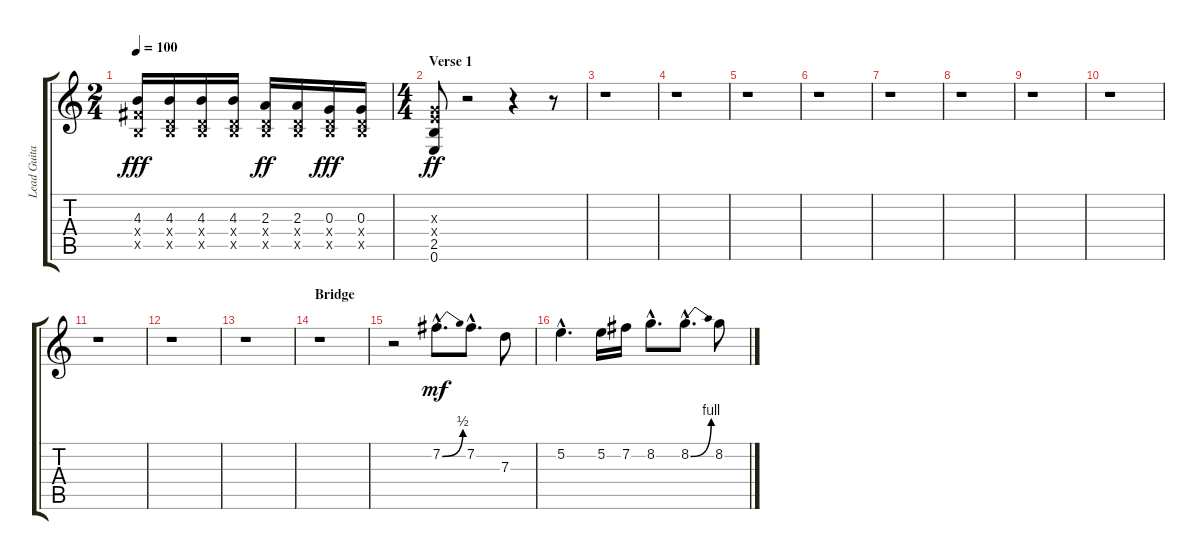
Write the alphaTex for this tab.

\track ("Lead Guitar 1" "Lead Guita") {instrument distortionguitar}
\staff {score tabs}
\tuning (E4 B3 G3 D3 A2 E2) {hide}
\ts (2 4)
\tempo 100
\clef g2
\ks c
(4.3 4.4{x} 2.5{x}).16{dy fff} (4.3 0.4{x} 2.5{x}).16 (4.3 0.4{x} 2.5{x}).16 (4.3 0.4{x} 2.5{x}).16 (2.3 0.4{x} 2.5{x}).16{dy ff} (2.3 0.4{x} 2.5{x}).16 (0.3 0.4{x} 2.5{x}).16{dy fff} (0.3 0.4{x} 2.5{x}).16 |
\ts (4 4)
\section ("" "Verse 1")
(0.3{x} 2.4{x} 2.5 0.6).8{dy ff} r.2 r.4 r.8 |
r.1 |
r.1 |
r.1 |
r.1 |
r.1 |
r.1 |
r.1 |
r.1 |
r.1 |
r.1 |
r.1 |
\section ("" "Bridge")
r.1 |
r.2 7.2{be (bend 0 0 60 2) hac}.8{d dy mf} 7.2{hac}.8{d} 7.3.8 |
5.2{hac}.4{d} 5.2.16 7.2.16 8.2{hac}.8{d} 8.2{be (bend 0 0 60 4) hac}.8{d} 8.2.8
